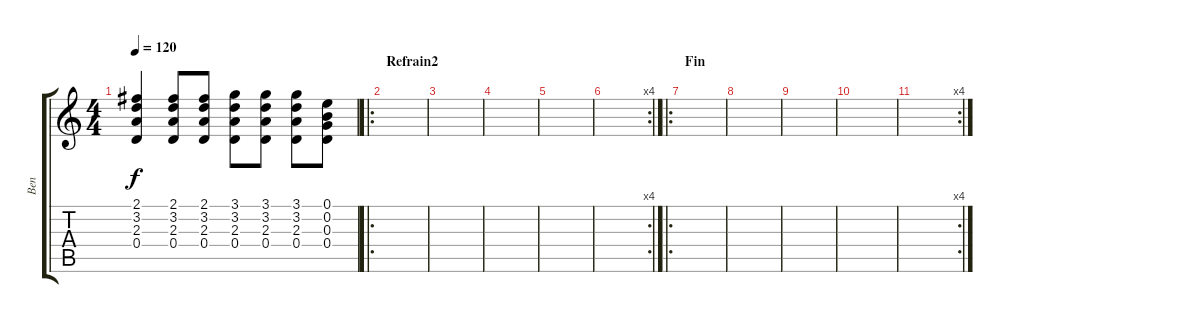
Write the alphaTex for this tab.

\track ("Ben" "Ben") {instrument acousticguitarnylon}
\staff {score tabs}
\tuning (E4 B3 G3 D3 A2 E2) {hide}
\ts (4 4)
\tempo 120
\clef g2
\ks c
(2.1 3.2 2.3 0.4).4{dy f} (2.1 3.2 2.3 0.4).8 (2.1 3.2 2.3 0.4).8 (3.1 3.2 2.3 0.4).8 (3.1 3.2 2.3 0.4).8 (3.1 3.2 2.3 0.4).8 (0.1 0.2 0.3 0.4).8 |
\ro
\section ("" "Refrain2")
|
|
|
|
\rc 4
|
\ro
\section ("" "Fin")
|
|
|
|
\rc 4
